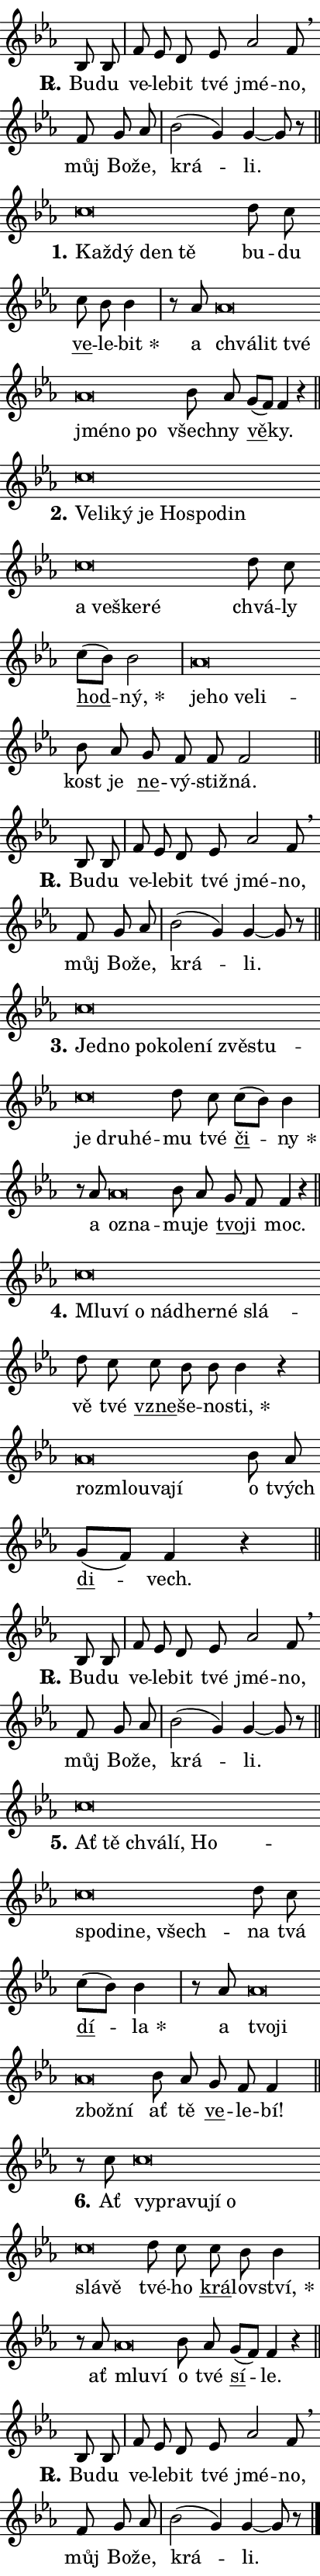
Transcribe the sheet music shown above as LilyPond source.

\version "2.22.1"
\header { tagline = "" }
\paper {
  indent = 0\cm
  top-margin = 0\cm
  right-margin = 0\cm
  bottom-margin = 0\cm
  left-margin = 0\cm
  paper-width = 7\cm
  page-breaking = #ly:one-page-breaking
  system-system-spacing.basic-distance = #11
  score-system-spacing.basic-distance = #11
  ragged-last = ##f
}


%% Author: Thomas Morley
%% https://lists.gnu.org/archive/html/lilypond-user/2020-05/msg00002.html
#(define (line-position grob)
"Returns position of @var[grob} in current system:
   @code{'start}, if at first time-step
   @code{'end}, if at last time-step
   @code{'middle} otherwise
"
  (let* ((col (ly:item-get-column grob))
         (ln (ly:grob-object col 'left-neighbor))
         (rn (ly:grob-object col 'right-neighbor))
         (col-to-check-left (if (ly:grob? ln) ln col))
         (col-to-check-right (if (ly:grob? rn) rn col))
         (break-dir-left
           (and
             (ly:grob-property col-to-check-left 'non-musical #f)
             (ly:item-break-dir col-to-check-left)))
         (break-dir-right
           (and
             (ly:grob-property col-to-check-right 'non-musical #f)
             (ly:item-break-dir col-to-check-right))))
        (cond ((eqv? 1 break-dir-left) 'start)
              ((eqv? -1 break-dir-right) 'end)
              (else 'middle))))

#(define (tranparent-at-line-position vctor)
  (lambda (grob)
  "Relying on @code{line-position} select the relevant enry from @var{vctor}.
Used to determine transparency,"
    (case (line-position grob)
      ((end) (not (vector-ref vctor 0)))
      ((middle) (not (vector-ref vctor 1)))
      ((start) (not (vector-ref vctor 2))))))

noteHeadBreakVisibility =
#(define-music-function (break-visibility)(vector?)
"Makes @code{NoteHead}s transparent relying on @var{break-visibility}"
#{
  \override NoteHead.transparent =
    #(tranparent-at-line-position break-visibility)
#})

#(define delete-ledgers-for-transparent-note-heads
  (lambda (grob)
    "Reads whether a @code{NoteHead} is transparent.
If so this @code{NoteHead} is removed from @code{'note-heads} from
@var{grob}, which is supposed to be @code{LedgerLineSpanner}.
As a result ledgers are not printed for this @code{NoteHead}"
    (let* ((nhds-array (ly:grob-object grob 'note-heads))
           (nhds-list
             (if (ly:grob-array? nhds-array)
                 (ly:grob-array->list nhds-array)
                 '()))
           ;; Relies on the transparent-property being done before
           ;; Staff.LedgerLineSpanner.after-line-breaking is executed.
           ;; This is fragile ...
           (to-keep
             (remove
               (lambda (nhd)
                 (ly:grob-property nhd 'transparent #f))
               nhds-list)))
      ;; TODO find a better method to iterate over grob-arrays, similiar
      ;; to filter/remove etc for lists
      ;; For now rebuilt from scratch
      (set! (ly:grob-object grob 'note-heads)  '())
      (for-each
        (lambda (nhd)
          (ly:pointer-group-interface::add-grob grob 'note-heads nhd))
        to-keep))))

hideNotes = {
  \noteHeadBreakVisibility #begin-of-line-visible
}
unHideNotes = {
  \noteHeadBreakVisibility #all-visible
}

% work-around for resetting accidentals
% https://lilypond.org/doc/v2.23/Documentation/notation/displaying-rhythms#unmetered-music
cadenzaMeasure = {
  \cadenzaOff
  \partial 1024 s1024
  \cadenzaOn
}

#(define-markup-command (accent layout props text) (markup?)
  "Underline accented syllable"
  (interpret-markup layout props
    #{\markup \override #'(offset . 4.3) \underline { #text }#}))

responsum = \markup \concat {
  "R" \hspace #-1.05 \path #0.1 #'((moveto 0 0.07) (lineto 0.9 0.8)) \hspace #0.05 "."
}

\layout {
    \context {
        \Staff
        \remove "Time_signature_engraver"
        \override LedgerLineSpanner.after-line-breaking = #delete-ledgers-for-transparent-note-heads
    }
    \context {
        \Voice {
            \override NoteHead.output-attributes = #'((class . "notehead"))
            \override Hairpin.height = #0.55
        }
    }
    \context {
        \Lyrics {
            \override StanzaNumber.output-attributes = #'((class . "stanzanumber"))
            \override LyricSpace.minimum-distance = #0.9
            \override LyricText.font-name = #"TeX Gyre Schola"
            \override LyricText.font-size = 1
            \override StanzaNumber.font-name = #"TeX Gyre Schola Bold"
            \override StanzaNumber.font-size = 1
        }
    }
}

% magnetic-lyrics.ily
%
%   written by
%     Jean Abou Samra <jean@abou-samra.fr>
%     Werner Lemberg <wl@gnu.org>
%
%   adapted by
%     Jiri Hon <jiri.hon@gmail.com>
%
% Version 2022-Apr-15

% https://www.mail-archive.com/lilypond-user@gnu.org/msg149350.html

#(define (Left_hyphen_pointer_engraver context)
   "Collect syllable-hyphen-syllable occurrences in lyrics and store
them in properties.  This engraver only looks to the left.  For
example, if the lyrics input is @code{foo -- bar}, it does the
following.

@itemize @bullet
@item
Set the @code{text} property of the @code{LyricHyphen} grob between
@q{foo} and @q{bar} to @code{foo}.

@item
Set the @code{left-hyphen} property of the @code{LyricText} grob with
text @q{foo} to the @code{LyricHyphen} grob between @q{foo} and
@q{bar}.
@end itemize

Use this auxiliary engraver in combination with the
@code{lyric-@/text::@/apply-@/magnetic-@/offset!} hook."
   (let ((hyphen #f)
         (text #f))
     (make-engraver
      (acknowledgers
       ((lyric-syllable-interface engraver grob source-engraver)
        (set! text grob)))
      (end-acknowledgers
       ((lyric-hyphen-interface engraver grob source-engraver)
        ;(when (not (grob::has-interface grob 'lyric-space-interface))
          (set! hyphen grob)));)
      ((stop-translation-timestep engraver)
       (when (and text hyphen)
         (ly:grob-set-object! text 'left-hyphen hyphen))
       (set! text #f)
       (set! hyphen #f)))))

#(define (lyric-text::apply-magnetic-offset! grob)
   "If the space between two syllables is less than the value in
property @code{LyricText@/.details@/.squash-threshold}, move the right
syllable to the left so that it gets concatenated with the left
syllable.

Use this function as a hook for
@code{LyricText@/.after-@/line-@/breaking} if the
@code{Left_@/hyphen_@/pointer_@/engraver} is active."
   (let ((hyphen (ly:grob-object grob 'left-hyphen #f)))
     (when hyphen
       (let ((left-text (ly:spanner-bound hyphen LEFT)))
         (when (grob::has-interface left-text 'lyric-syllable-interface)
           (let* ((common (ly:grob-common-refpoint grob left-text X))
                  (this-x-ext (ly:grob-extent grob common X))
                  (left-x-ext
                   (begin
                     ;; Trigger magnetism for left-text.
                     (ly:grob-property left-text 'after-line-breaking)
                     (ly:grob-extent left-text common X)))
                  ;; `delta` is the gap width between two syllables.
                  (delta (- (interval-start this-x-ext)
                            (interval-end left-x-ext)))
                  (details (ly:grob-property grob 'details))
                  (threshold (assoc-get 'squash-threshold details 0.2)))
             (when (< delta threshold)
               (let* (;; We have to manipulate the input text so that
                      ;; ligatures crossing syllable boundaries are not
                      ;; disabled.  For languages based on the Latin
                      ;; script this is essentially a beautification.
                      ;; However, for non-Western scripts it can be a
                      ;; necessity.
                      (lt (ly:grob-property left-text 'text))
                      (rt (ly:grob-property grob 'text))
                      (is-space (grob::has-interface hyphen 'lyric-space-interface))
                      (space (if is-space " " ""))
                      (space-markup (grob-interpret-markup grob " "))
                      (space-size (interval-length (ly:stencil-extent space-markup X)))
                      (extra-delta (if is-space space-size 0))
                      ;; Append new syllable.
                      (ltrt-space (if (and (string? lt) (string? rt))
                                (string-append lt space rt)
                                (make-concat-markup (list lt space rt))))
                      ;; Right-align `ltrt` to the right side.
                      (ltrt-space-markup (grob-interpret-markup
                               grob
                               (make-translate-markup
                                (cons (interval-length this-x-ext) 0)
                                (make-right-align-markup ltrt-space)))))
                 (begin
                   ;; Don't print `left-text`.
                   (ly:grob-set-property! left-text 'stencil #f)
                   ;; Set text and stencil (which holds all collected
                   ;; syllables so far) and shift it to the left.
                   (ly:grob-set-property! grob 'text ltrt-space)
                   (ly:grob-set-property! grob 'stencil ltrt-space-markup)
                   (ly:grob-translate-axis! grob (- (- delta extra-delta)) X))))))))))


#(define (lyric-hyphen::displace-bounds-first grob)
   ;; Make very sure this callback isn't triggered too early.
   (let ((left (ly:spanner-bound grob LEFT))
         (right (ly:spanner-bound grob RIGHT)))
     (ly:grob-property left 'after-line-breaking)
     (ly:grob-property right 'after-line-breaking)
     (ly:lyric-hyphen::print grob)))

squashThreshold = #0.4

\layout {
  \context {
    \Lyrics
    \consists #Left_hyphen_pointer_engraver
    \override LyricText.after-line-breaking =
      #lyric-text::apply-magnetic-offset!
    \override LyricHyphen.stencil = #lyric-hyphen::displace-bounds-first
    \override LyricText.details.squash-threshold = \squashThreshold
    \override LyricHyphen.minimum-distance = 0
    \override LyricHyphen.minimum-length = \squashThreshold
  }
}

squash = \override LyricText.details.squash-threshold = 9999
unSquash = \override LyricText.details.squash-threshold = \squashThreshold

left = \override LyricText.self-alignment-X = #LEFT
unLeft = \revert LyricText.self-alignment-X

starOffset = #(lambda (grob) 
                (let ((x_offset (ly:self-alignment-interface::aligned-on-x-parent grob)))
                  (if (= x_offset 0) 0 (+ x_offset 1.2))))

star = #(define-music-function (syllable)(string?)
"Append star separator at the end of a syllable"
#{
  \once \override LyricText.X-offset = #starOffset
  \lyricmode { \markup {
    #syllable
    \override #'((font-name . "TeX Gyre Schola Bold")) \hspace #0.2 \lower #0.65 \larger "*"
  } }
#})

starAccent = #(define-music-function (syllable)(string?)
"Append star separator at the end of a syllable and make accent"
#{
  \once \override LyricText.X-offset = #starOffset
  \lyricmode { \markup {
    \accent #syllable
    \override #'((font-name . "TeX Gyre Schola Bold")) \hspace #0.2 \lower #0.65 \larger "*"
  } }
#})

breath = #(define-music-function (syllable)(string?)
"Append breathing indicator at the end of a syllable"
#{
  \lyricmode { \markup { #syllable "+" } }
#})

optionalBreath = #(define-music-function (syllable)(string?)
"Append optional breathing indicator at the end of a syllable"
#{
  \lyricmode { \markup { #syllable "(+)" } }
#})


\score {
    <<
        \new Voice = "melody" { \cadenzaOn \key es \major \relative { bes8 bes \cadenzaMeasure \bar "|" f' es d es as2 f8 \breathe \bar "" f g as \cadenzaMeasure \bar "|" bes2( g4) g~ g8 r \cadenzaMeasure \bar "||" \break }
\relative { c''\breve*1/16 \hideNotes \breve*1/16 \bar "" \breve*1/16 \breve*1/16 \bar "" \unHideNotes d8 c \bar "" c bes bes4 \cadenzaMeasure \bar "|" r8 as8 as\breve*1/16 \hideNotes \breve*1/16 \bar "" \breve*1/16 \bar "" \breve*1/16 \bar "" \breve*1/16 \breve*1/16 \bar "" \unHideNotes bes8 as \bar "" g[( f)] f4 r \cadenzaMeasure \bar "||" \break }
\relative { c''\breve*1/16 \hideNotes \breve*1/16 \bar "" \breve*1/16 \bar "" \breve*1/16 \bar "" \breve*1/16 \bar "" \breve*1/16 \bar "" \breve*1/16 \bar "" \breve*1/16 \bar "" \breve*1/16 \bar "" \breve*1/16 \breve*1/16 \bar "" \unHideNotes d8 c \bar "" c[( bes)] bes2 \cadenzaMeasure \bar "|" as\breve*1/16 \hideNotes \breve*1/16 \bar "" \breve*1/16 \breve*1/16 \bar "" \unHideNotes bes8 as \bar "" g f f f2 \cadenzaMeasure \bar "||" \break }
\relative { bes8 bes \cadenzaMeasure \bar "|" f' es d es as2 f8 \breathe \bar "" f g as \cadenzaMeasure \bar "|" bes2( g4) g~ g8 r \cadenzaMeasure \bar "||" \break }
\relative { c''\breve*1/16 \hideNotes \breve*1/16 \bar "" \breve*1/16 \bar "" \breve*1/16 \bar "" \breve*1/16 \bar "" \breve*1/16 \bar "" \breve*1/16 \bar "" \breve*1/16 \bar "" \breve*1/16 \bar "" \breve*1/16 \breve*1/16 \bar "" \unHideNotes d8 c \bar "" c[( bes)] bes4 \cadenzaMeasure \bar "|" r8 as8 as\breve*1/16 \hideNotes \breve*1/16 \bar "" \unHideNotes bes8 as \bar "" g f f4 r \cadenzaMeasure \bar "||" \break }
\relative { c''\breve*1/16 \hideNotes \breve*1/16 \bar "" \breve*1/16 \bar "" \breve*1/16 \bar "" \breve*1/16 \bar "" \breve*1/16 \breve*1/16 \bar "" \unHideNotes d8 c \bar "" c bes bes bes4 r \cadenzaMeasure \bar "|" as\breve*1/16 \hideNotes \breve*1/16 \bar "" \breve*1/16 \breve*1/16 \bar "" \unHideNotes bes8 as \bar "" g[( f)] f4 r \cadenzaMeasure \bar "||" \break }
\relative { bes8 bes \cadenzaMeasure \bar "|" f' es d es as2 f8 \breathe \bar "" f g as \cadenzaMeasure \bar "|" bes2( g4) g~ g8 r \cadenzaMeasure \bar "||" \break }
\relative { c''\breve*1/16 \hideNotes \breve*1/16 \bar "" \breve*1/16 \bar "" \breve*1/16 \bar "" \breve*1/16 \bar "" \breve*1/16 \bar "" \breve*1/16 \bar "" \breve*1/16 \breve*1/16 \bar "" \unHideNotes d8 c \bar "" c[( bes)] bes4 \cadenzaMeasure \bar "|" r8 as8 as\breve*1/16 \hideNotes \breve*1/16 \bar "" \breve*1/16 \breve*1/16 \bar "" \unHideNotes bes8 as \bar "" g f f4 \cadenzaMeasure \bar "||" \break }
\relative { r8 c''8 c\breve*1/16 \hideNotes \breve*1/16 \bar "" \breve*1/16 \bar "" \breve*1/16 \bar "" \breve*1/16 \bar "" \breve*1/16 \breve*1/16 \bar "" \unHideNotes d8 c \bar "" c bes bes4 \cadenzaMeasure \bar "|" r8 as8 as\breve*1/16 \hideNotes \breve*1/16 \bar "" \unHideNotes bes8 as \bar "" g[( f)] f4 r \cadenzaMeasure \bar "||" \break }
\relative { bes8 bes \cadenzaMeasure \bar "|" f' es d es as2 f8 \breathe \bar "" f g as \cadenzaMeasure \bar "|" bes2( g4) g~ g8 r \cadenzaMeasure \bar "||" \break } \bar "|." }
        \new Lyrics \lyricsto "melody" { \lyricmode { \set stanza = \responsum
Bu -- du ve -- le -- bit tvé jmé -- no, můj Bo -- že, krá -- li.
\set stanza = "1."
\left Kaž -- \squash dý den tě \unLeft \unSquash bu -- du \markup \accent ve -- le -- \star bit a \left chvá -- \squash lit tvé jmé -- no po \unLeft \unSquash všech -- ny \markup \accent vě -- ky.
\set stanza = "2."
\left Ve -- \squash li -- ký je Ho -- spo -- din a ve -- ške -- ré \unLeft \unSquash chvá -- ly \markup \accent hod -- \star ný, \left je -- \squash ho ve -- li -- \unLeft \unSquash kost je \markup \accent ne -- vý -- stiž -- ná.
\set stanza = \responsum
Bu -- du ve -- le -- bit tvé jmé -- no, můj Bo -- že, krá -- li.
\set stanza = "3."
\left Jed -- \squash no po -- ko -- le -- ní zvě -- stu -- je dru -- hé -- \unLeft \unSquash mu tvé \markup \accent či -- \star ny a \left o -- \squash zna -- \unLeft \unSquash mu -- je \markup \accent tvo -- ji moc.
\set stanza = "4."
\left Mlu -- \squash ví o nád -- her -- né slá -- \unLeft \unSquash vě tvé \markup \accent vzne -- še -- no -- \star sti, \left roz -- \squash mlou -- va -- jí \unLeft \unSquash o tvých \markup \accent di -- vech.
\set stanza = \responsum
Bu -- du ve -- le -- bit tvé jmé -- no, můj Bo -- že, krá -- li.
\set stanza = "5."
\left Ať \squash tě chvá -- lí, Ho -- spo -- di -- ne, všech -- \unLeft \unSquash na tvá \markup \accent dí -- \star la a \left tvo -- \squash ji zbož -- ní \unLeft \unSquash ať tě \markup \accent ve -- le -- bí!
\set stanza = "6."
Ať \left vy -- \squash pra -- vu -- jí o slá -- vě \unLeft \unSquash tvé -- ho \markup \accent krá -- lov -- \star ství, ať \left mlu -- \squash ví \unLeft \unSquash o tvé \markup \accent sí -- le.
\set stanza = \responsum
Bu -- du ve -- le -- bit tvé jmé -- no, můj Bo -- že, krá -- li. } }
    >>
    \layout {}
}
